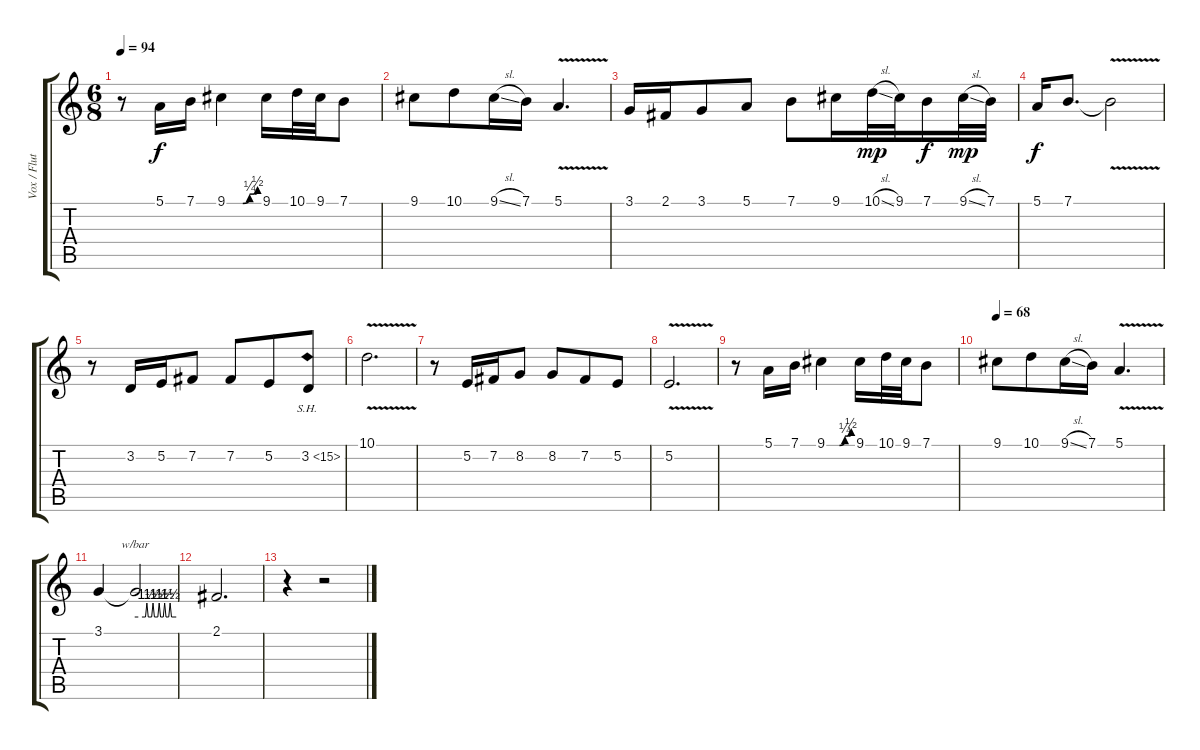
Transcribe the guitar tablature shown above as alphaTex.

\track ("Vox / Flute" "Vox / Flut") {instrument flute}
\staff {score tabs}
\tuning (E4 B3 G3 D3 A2 E2) {hide}
\ts (6 8)
\tempo 94
\clef g2
\ks c
r.8{dy f beam merge} 5.1.16 7.1.16{beam merge} 9.1{be (custom 0 0 30 0 43 1 52 1 58 2 60 2)}.4 9.1.16{beam merge} 10.1.32 9.1.32 7.1.8 |
9.1.8 10.1.8{beam merge} 9.1{sl}.16{beam merge} 7.1.16 5.1{v}.4{d} |
3.1.16{beam merge} 2.1.16 3.1.8 5.1.8 7.1.8 9.1.16 10.1{sl}.32{dy mp} 9.1.32 7.1.16{dy f} 9.1{sl}.32{dy mp} 7.1.32 |
5.1.16{dy f} 7.1.8{d} 7.1{v t}.2 |
r.8{beam merge} 3.2.16 5.2.16{beam merge} 7.2.8 7.2.8 5.2.8 3.2{sh 12}.8 |
10.1{v}.2{d} |
r.8{beam merge} 5.2.16 7.2.16{beam merge} 8.2.8 8.2.8 7.2.8 5.2.8 |
5.2{v}.2{d} |
r.8{beam merge} 5.1.16 7.1.16{beam merge} 9.1{be (custom 0 0 30 0 43 1 52 1 58 2 60 2)}.4 9.1.16{beam merge} 10.1.32 9.1.32 7.1.8 |
\tempo 68
9.1.8 10.1.8{beam merge} 9.1{sl}.16{beam merge} 7.1.16 5.1{v}.4{d} |
3.1.4 3.1{t}.2{tbe (custom default 0 0 15 0 17 6 19 0 24 0 26 6 28 0 33 0 35 6 37 0 41 0 43 6 45 0 49 0 51 6 53 0 60 0)} |
2.1.2{d} |
r.4 r.2
